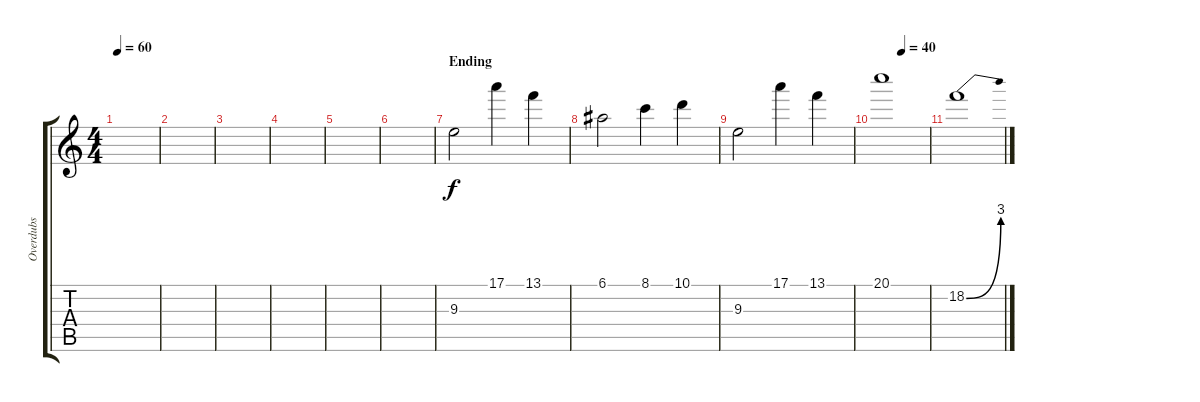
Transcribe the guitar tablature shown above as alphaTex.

\track ("Overdubs" "Overdubs") {instrument overdrivenguitar}
\staff {score tabs}
\tuning (E4 B3 G3 D3 A2 E2) {hide}
\ts (4 4)
\tempo 60
\clef g2
\ks c
|
|
|
|
|
|
\section ("" "Ending")
9.3.2{volume 8 instrument overdrivenguitar} 17.1.4 13.1.4 |
6.1.2 8.1.4 10.1.4 |
9.3.2 17.1.4 13.1.4 |
\tempo (40 0.4375)
20.1.1 |
18.2{be (bend 0 0 60 12)}.1{volume 0}
